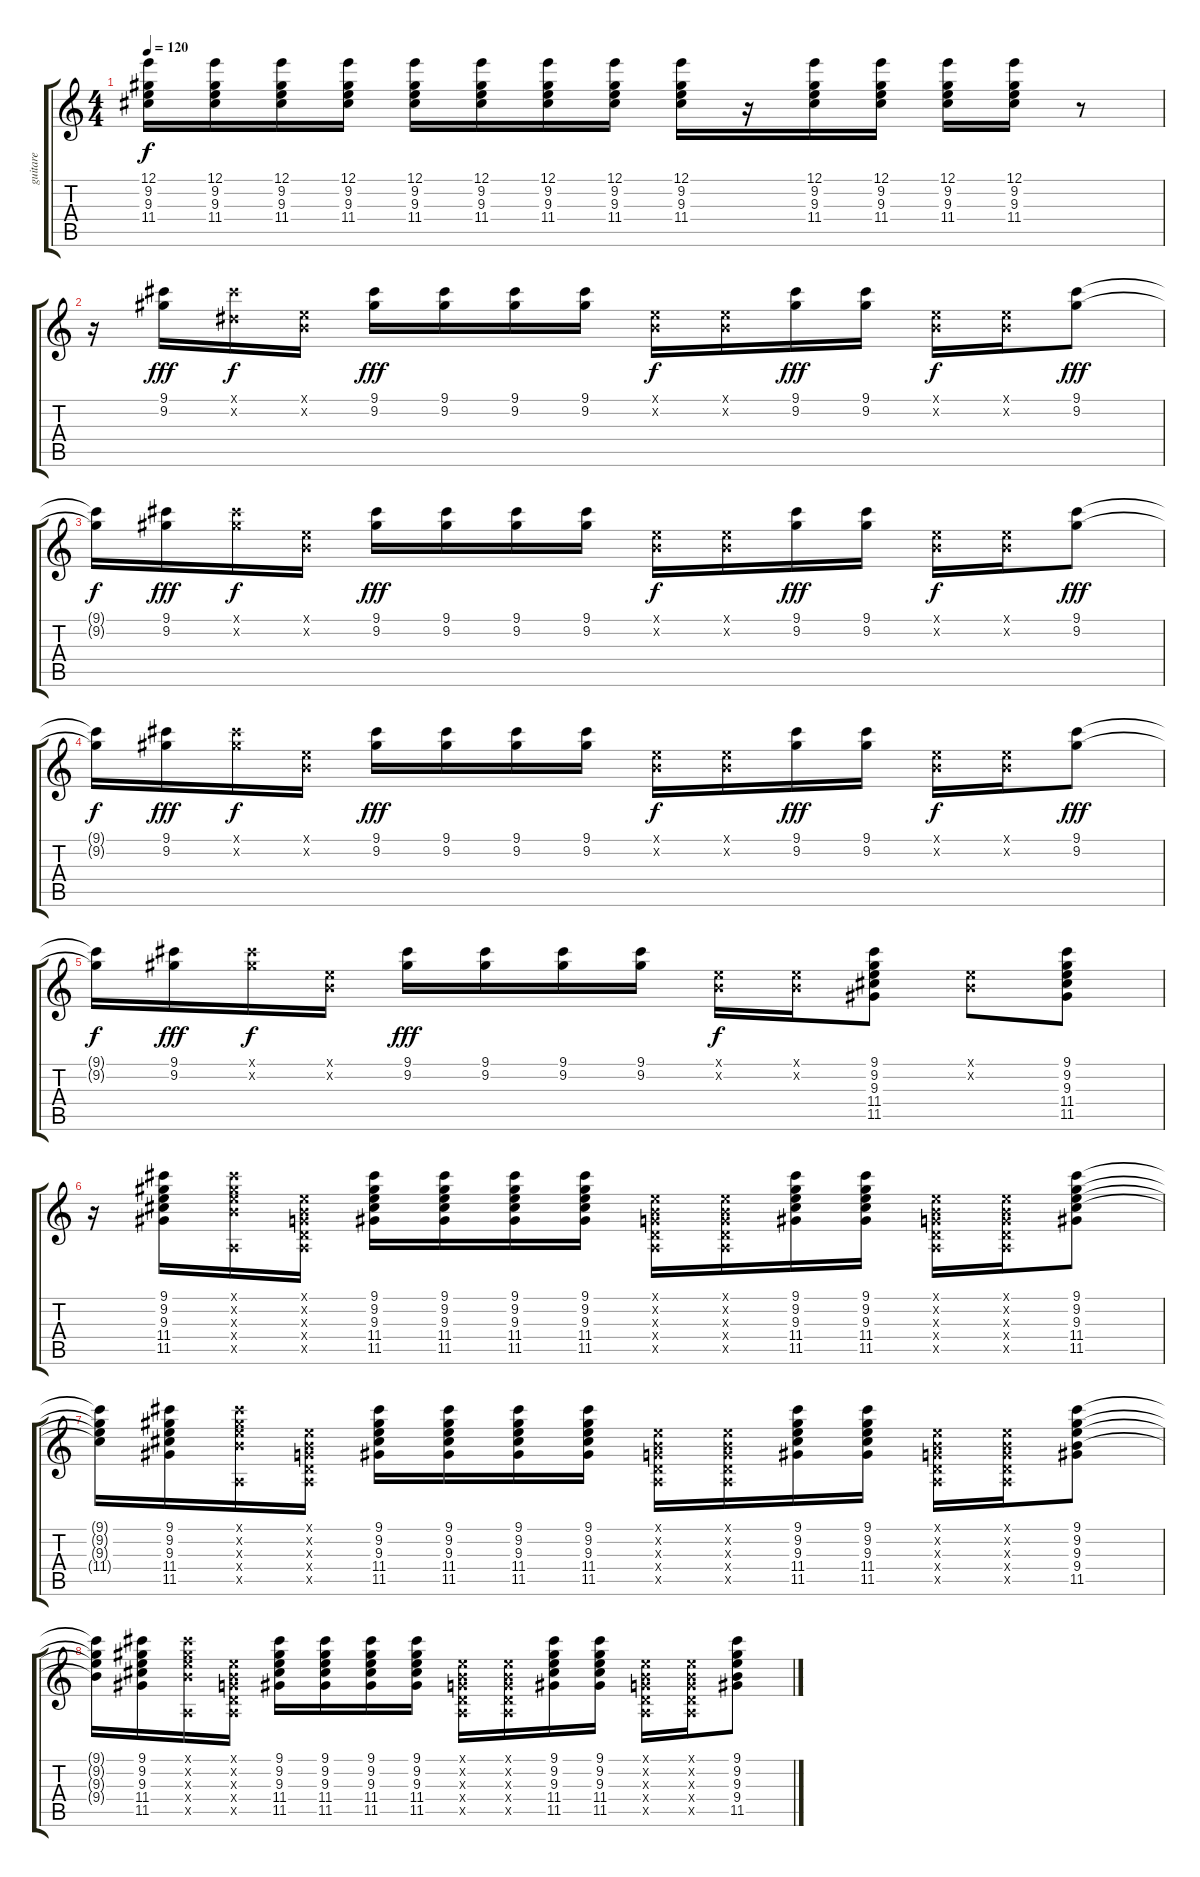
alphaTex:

\track ("guitare" "guitare") {instrument overdrivenguitar}
\staff {score tabs}
\tuning (E4 B3 G3 D3 A2 E2) {hide}
\ts (4 4)
\tempo 120
\clef g2
\ks c
(12.1 9.2 9.3 11.4).16{dy f} (12.1 9.2 9.3 11.4).16 (12.1 9.2 9.3 11.4).16 (12.1 9.2 9.3 11.4).16 (12.1 9.2 9.3 11.4).16 (12.1 9.2 9.3 11.4).16 (12.1 9.2 9.3 11.4).16 (12.1 9.2 9.3 11.4).16 (12.1 9.2 9.3 11.4).16 r.16 (12.1 9.2 9.3 11.4).16 (12.1 9.2 9.3 11.4).16 (12.1 9.2 9.3 11.4).16 (12.1 9.2 9.3 11.4).16 r.8 |
r.16 (9.1 9.2).16{dy fff} (9.1{x} 4.2{x}).16{dy f} (0.1{x} 0.2{x}).16 (9.1 9.2).16{dy fff} (9.1 9.2).16 (9.1 9.2).16 (9.1 9.2).16 (0.1{x} 0.2{x}).16{dy f} (0.1{x} 0.2{x}).16 (9.1 9.2).16{dy fff} (9.1 9.2).16 (0.1{x} 0.2{x}).16{dy f} (0.1{x} 0.2{x}).16 (9.1 9.2).8{dy fff} |
(9.1{t} 9.2{t}).16{dy f} (9.1 9.2).16{dy fff} (9.1{x} 9.2{x}).16{dy f} (0.1{x} 0.2{x}).16 (9.1 9.2).16{dy fff} (9.1 9.2).16 (9.1 9.2).16 (9.1 9.2).16 (0.1{x} 0.2{x}).16{dy f} (0.1{x} 0.2{x}).16 (9.1 9.2).16{dy fff} (9.1 9.2).16 (0.1{x} 0.2{x}).16{dy f} (0.1{x} 0.2{x}).16 (9.1 9.2).8{dy fff} |
(9.1{t} 9.2{t}).16{dy f} (9.1 9.2).16{dy fff} (9.1{x} 9.2{x}).16{dy f} (0.1{x} 0.2{x}).16 (9.1 9.2).16{dy fff} (9.1 9.2).16 (9.1 9.2).16 (9.1 9.2).16 (0.1{x} 0.2{x}).16{dy f} (0.1{x} 0.2{x}).16 (9.1 9.2).16{dy fff} (9.1 9.2).16 (0.1{x} 0.2{x}).16{dy f} (0.1{x} 0.2{x}).16 (9.1 9.2).8{dy fff} |
(9.1{t} 9.2{t}).16{dy f} (9.1 9.2).16{dy fff} (9.1{x} 9.2{x}).16{dy f} (0.1{x} 0.2{x}).16 (9.1 9.2).16{dy fff} (9.1 9.2).16 (9.1 9.2).16 (9.1 9.2).16 (0.1{x} 0.2{x}).16{dy f} (0.1{x} 0.2{x}).16 (9.1 9.2 9.3 11.4 11.5).8 (0.1{x} 0.2{x}).8 (9.1 9.2 9.3 11.4 11.5).8 |
r.16 (9.1 9.2 9.3 11.4 11.5).16 (9.1{x} 9.2{x} 9.3{x} 9.4{x} 0.5{x}).16 (0.1{x} 0.2{x} 0.3{x} 0.4{x} 0.5{x}).16 (9.1 9.2 9.3 11.4 11.5).16 (9.1 9.2 9.3 11.4 11.5).16 (9.1 9.2 9.3 11.4 11.5).16 (9.1 9.2 9.3 11.4 11.5).16 (0.1{x} 0.2{x} 0.3{x} 0.4{x} 0.5{x}).16 (0.1{x} 0.2{x} 0.3{x} 0.4{x} 0.5{x}).16 (9.1 9.2 9.3 11.4 11.5).16 (9.1 9.2 9.3 11.4 11.5).16 (0.1{x} 0.2{x} 0.3{x} 0.4{x} 0.5{x}).16 (0.1{x} 0.2{x} 0.3{x} 0.4{x} 0.5{x}).16 (9.1 9.2 9.3 11.4 11.5).8 |
(9.1{t} 9.2{t} 9.3{t} 11.4{t}).16 (9.1 9.2 9.3 11.4 11.5).16 (9.1{x} 9.2{x} 9.3{x} 9.4{x} 0.5{x}).16 (0.1{x} 0.2{x} 0.3{x} 0.4{x} 0.5{x}).16 (9.1 9.2 9.3 11.4 11.5).16 (9.1 9.2 9.3 11.4 11.5).16 (9.1 9.2 9.3 11.4 11.5).16 (9.1 9.2 9.3 11.4 11.5).16 (0.1{x} 0.2{x} 0.3{x} 0.4{x} 0.5{x}).16 (0.1{x} 0.2{x} 0.3{x} 0.4{x} 0.5{x}).16 (9.1 9.2 9.3 11.4 11.5).16 (9.1 9.2 9.3 11.4 11.5).16 (0.1{x} 0.2{x} 0.3{x} 0.4{x} 0.5{x}).16 (0.1{x} 0.2{x} 0.3{x} 0.4{x} 0.5{x}).16 (9.1 9.2 9.3 9.4 11.5).8 |
(9.1{t} 9.2{t} 9.3{t} 9.4{t}).16 (9.1 9.2 9.3 11.4 11.5).16 (9.1{x} 9.2{x} 9.3{x} 9.4{x} 0.5{x}).16 (0.1{x} 0.2{x} 0.3{x} 0.4{x} 0.5{x}).16 (9.1 9.2 9.3 11.4 11.5).16 (9.1 9.2 9.3 11.4 11.5).16 (9.1 9.2 9.3 11.4 11.5).16 (9.1 9.2 9.3 11.4 11.5).16 (0.1{x} 0.2{x} 0.3{x} 0.4{x} 0.5{x}).16 (0.1{x} 0.2{x} 0.3{x} 0.4{x} 0.5{x}).16 (9.1 9.2 9.3 11.4 11.5).16 (9.1 9.2 9.3 11.4 11.5).16 (0.1{x} 0.2{x} 0.3{x} 0.4{x} 0.5{x}).16 (0.1{x} 0.2{x} 0.3{x} 0.4{x} 0.5{x}).16 (9.1 9.2 9.3 9.4 11.5).8
